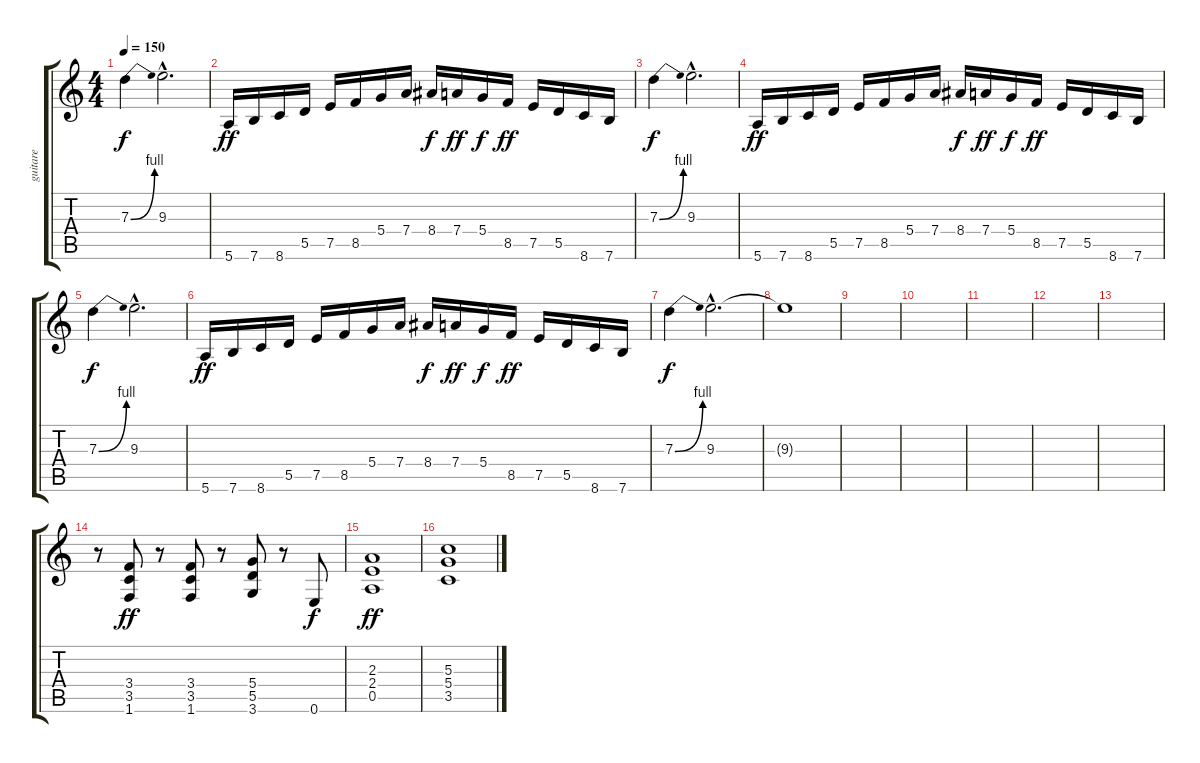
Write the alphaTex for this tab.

\track ("guitare" "guitare") {instrument distortionguitar}
\staff {score tabs}
\tuning (E4 B3 G3 D3 A2 E2) {hide}
\ts (4 4)
\tempo 150
\clef g2
\ks c
7.3{be (bend 0 0 60 4)}.4{dy f} 9.3{hac}.2{d} |
5.6.16{dy ff} 7.6.16 8.6.16 5.5.16 7.5.16 8.5.16 5.4.16 7.4.16 8.4.16{dy f} 7.4.16{dy ff} 5.4.16{dy f} 8.5.16{dy ff} 7.5.16 5.5.16 8.6.16 7.6.16 |
7.3{be (bend 0 0 60 4)}.4{dy f} 9.3{hac}.2{d} |
5.6.16{dy ff} 7.6.16 8.6.16 5.5.16 7.5.16 8.5.16 5.4.16 7.4.16 8.4.16{dy f} 7.4.16{dy ff} 5.4.16{dy f} 8.5.16{dy ff} 7.5.16 5.5.16 8.6.16 7.6.16 |
7.3{be (bend 0 0 60 4)}.4{dy f} 9.3{hac}.2{d} |
5.6.16{dy ff} 7.6.16 8.6.16 5.5.16 7.5.16 8.5.16 5.4.16 7.4.16 8.4.16{dy f} 7.4.16{dy ff} 5.4.16{dy f} 8.5.16{dy ff} 7.5.16 5.5.16 8.6.16 7.6.16 |
7.3{be (bend 0 0 60 4)}.4{dy f} 9.3{hac}.2{d} |
9.3{t}.1 |
|
|
|
|
|
r.8 (3.4 3.5 1.6).8{dy ff} r.8 (3.4 3.5 1.6).8 r.8 (5.4 5.5 3.6).8 r.8 0.6.8{dy f} |
(2.3 2.4 0.5).1{dy ff} |
(5.3 5.4 3.5).1
